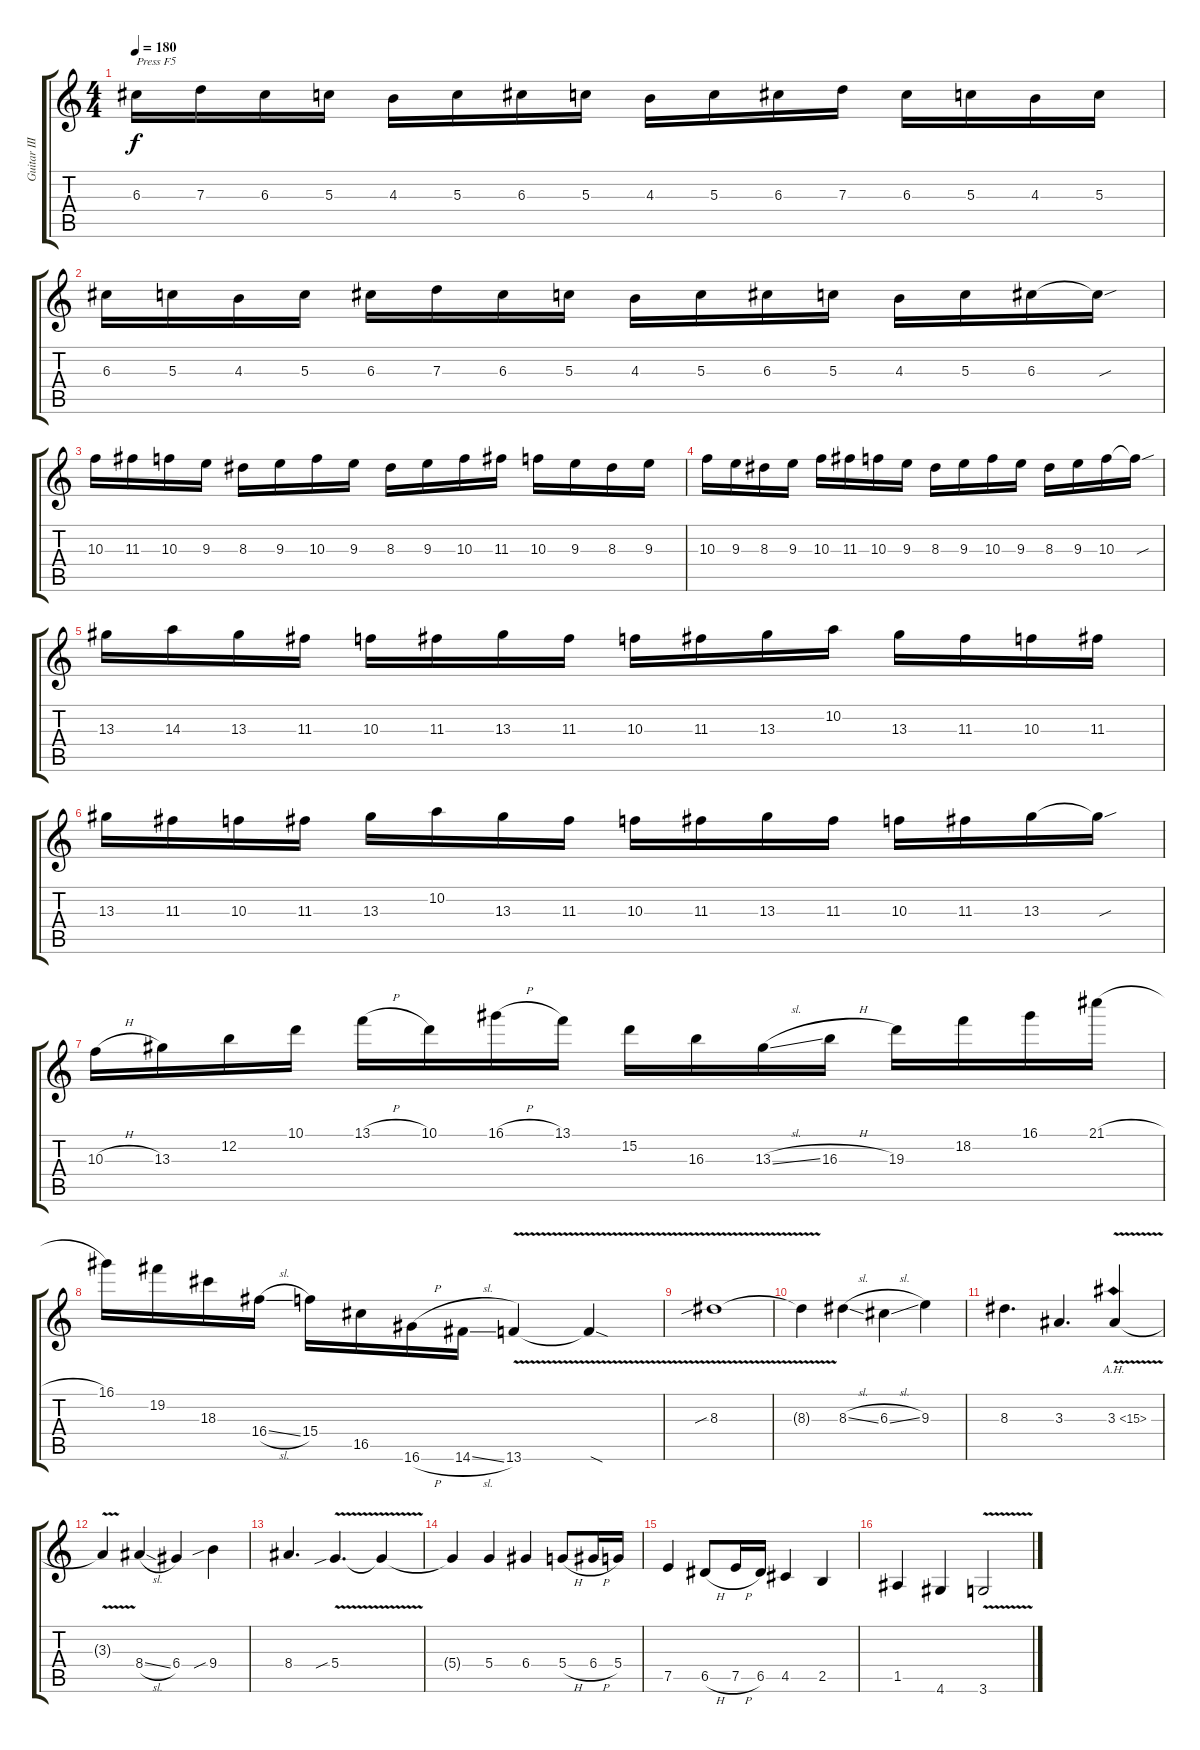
\track ("Guitar III (Lead)" "Guitar III") {instrument overdrivenguitar}
\staff {score tabs}
\tuning (E4 B3 G3 D3 A2 E2) {hide}
\ts (4 4)
\tempo 180
\clef g2
\ks c
6.3.16{txt "Press F5" dy f instrument overdrivenguitar} 7.3.16 6.3.16 5.3.16 4.3.16 5.3.16 6.3.16 5.3.16 4.3.16 5.3.16 6.3.16 7.3.16 6.3.16 5.3.16 4.3.16 5.3.16 |
6.3.16 5.3.16 4.3.16 5.3.16 6.3.16 7.3.16 6.3.16 5.3.16 4.3.16 5.3.16 6.3.16 5.3.16 4.3.16 5.3.16 6.3.16 6.3{sou t}.16 |
10.3.16 11.3.16 10.3.16 9.3.16 8.3.16 9.3.16 10.3.16 9.3.16 8.3.16 9.3.16 10.3.16 11.3.16 10.3.16 9.3.16 8.3.16 9.3.16 |
10.3.16 9.3.16 8.3.16 9.3.16 10.3.16 11.3.16 10.3.16 9.3.16 8.3.16 9.3.16 10.3.16 9.3.16 8.3.16 9.3.16 10.3.16 10.3{sou t}.16 |
13.3.16 14.3.16 13.3.16 11.3.16 10.3.16 11.3.16 13.3.16 11.3.16 10.3.16 11.3.16 13.3.16 10.2.16 13.3.16 11.3.16 10.3.16 11.3.16 |
13.3.16 11.3.16 10.3.16 11.3.16 13.3.16 10.2.16 13.3.16 11.3.16 10.3.16 11.3.16 13.3.16 11.3.16 10.3.16 11.3.16 13.3.16 13.3{sou t}.16 |
10.3{h}.16 13.3.16 12.2.16 10.1.16 13.1{h}.16 10.1.16 16.1{h}.16 13.1.16 15.2.16 16.3.16 13.3{sl}.16 16.3{h}.16 19.3.16 18.2.16 16.1.16 21.1{h}.16 |
16.1.16 19.2.16 18.3.16 16.4{sl}.16 15.4.16 16.5.16 16.6{h}.16 14.6{sl}.16 13.6{v}.4 13.6{sod t}.4 |
8.3{v sib}.1 |
8.3{t}.4 8.3{sl}.4 6.3{sl}.4 9.3.4 |
8.3.4{d} 3.3.4{d} 3.3{ah 12 v}.4 |
3.3{t}.4 8.4{sl}.4 6.4.4 9.4{sib}.4 |
8.4.4{d} 5.4{v sib}.4{d} 5.4{t}.4 |
5.4{t}.4 5.4.4 6.4.4 5.4{h}.8 6.4{h}.16 5.4.16 |
7.5.4 6.5{h}.8 7.5{h}.16 6.5.16 4.5.4 2.5.4 |
1.5.4 4.6.4 3.6{v}.2
